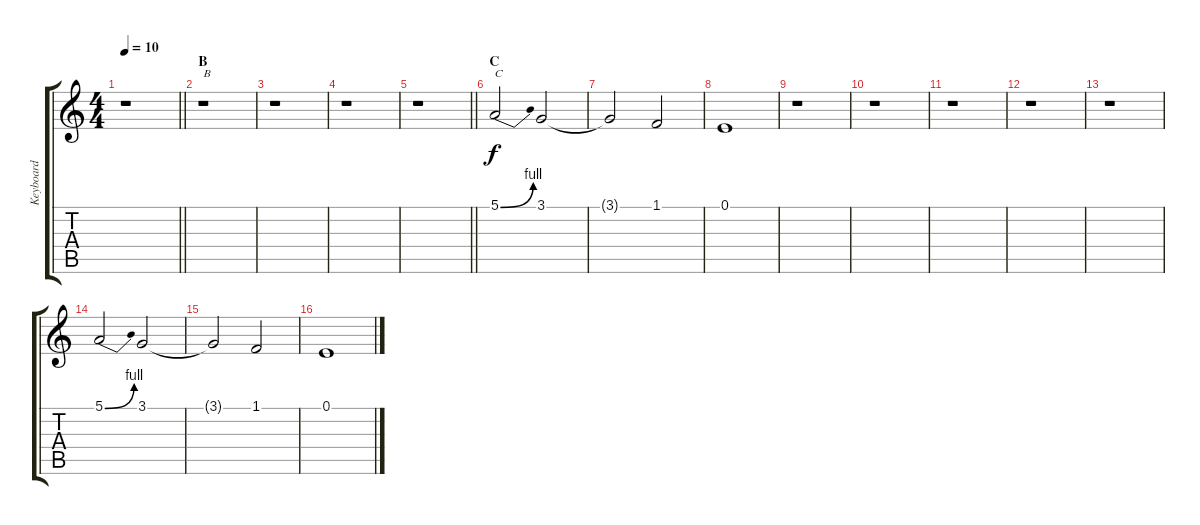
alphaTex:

\track ("Keyboard" "Keyboard") {instrument synthstrings2}
\staff {score tabs}
\tuning (E4 B3 G3 D3 A2 E2) {hide}
\ts (4 4)
\tempo 10
\clef g2
\barLineRight lightlight
\ks c
r.1{dy f} |
\section ("" "B")
r.1{txt "B"} |
r.1 |
r.1 |
\barLineRight lightlight
r.1 |
\section ("" "C")
5.1{be (bend 0 0 60 4)}.2{txt "C"} 3.1.2 |
3.1{t}.2 1.1.2 |
0.1.1 |
r.1 |
r.1 |
r.1 |
r.1 |
r.1 |
5.1{be (bend 0 0 60 4)}.2 3.1.2 |
3.1{t}.2 1.1.2 |
0.1.1
